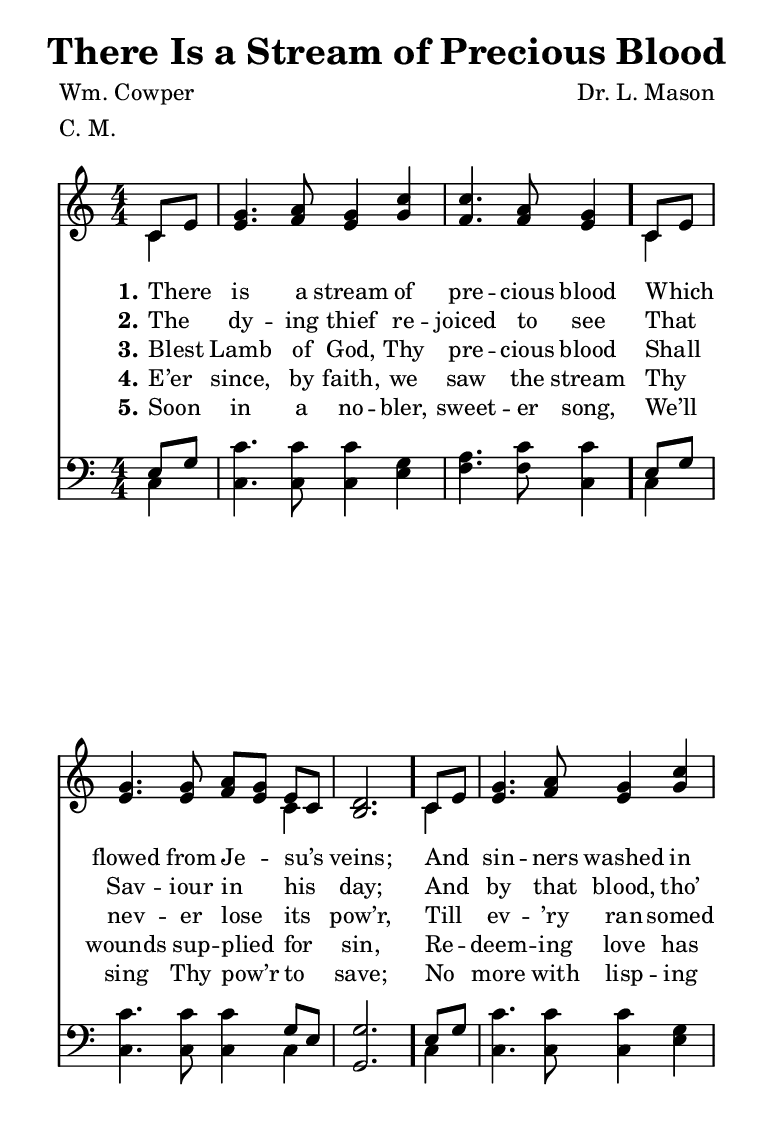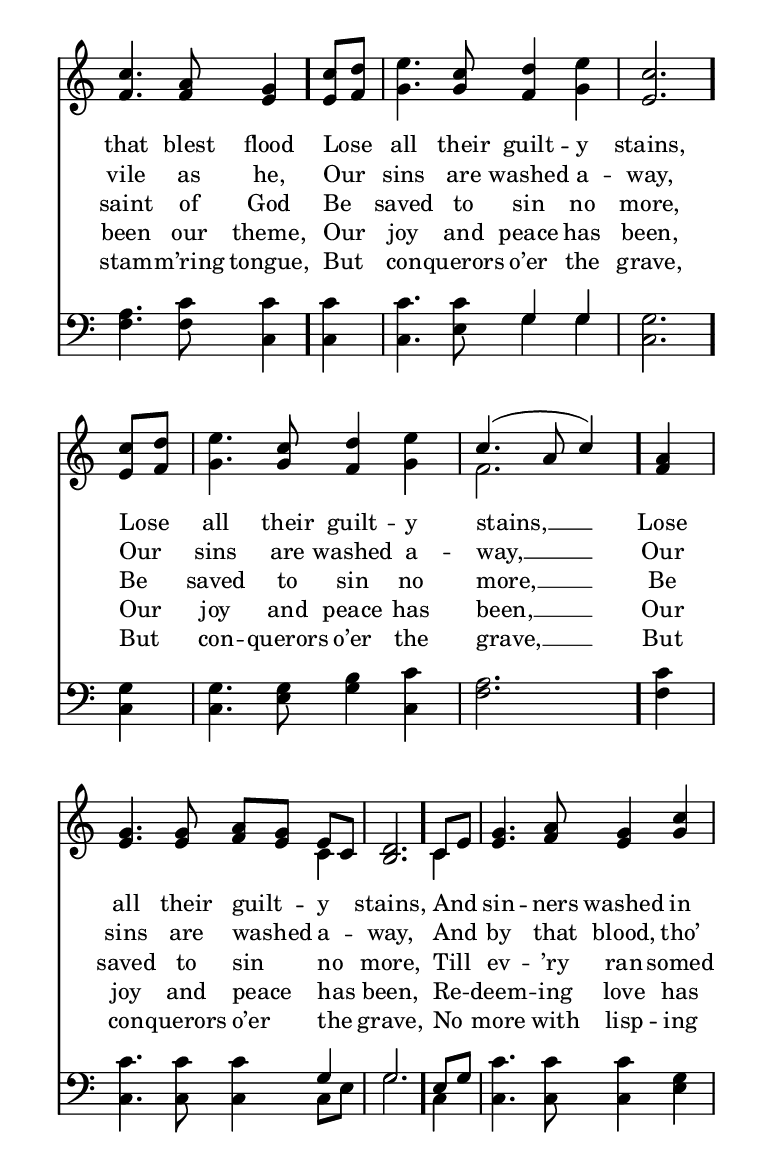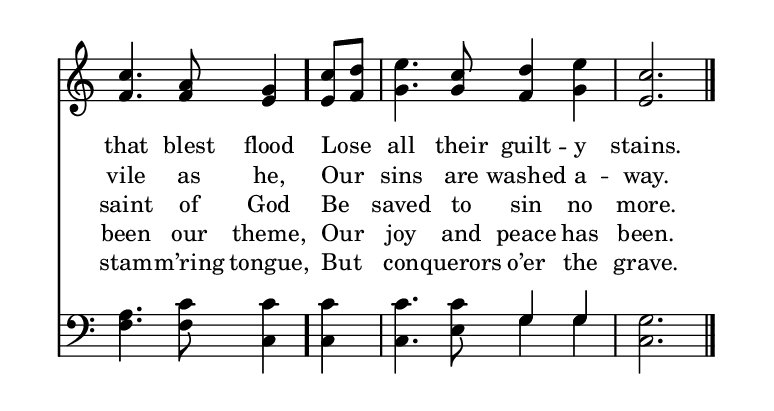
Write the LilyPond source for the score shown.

\include "common/global.ily"
\paper {
  \include "common/paper.ily"
}

\header{
  %gospel
  hymnnumber = "268"
  title = "There Is a Stream of Precious Blood"
  tunename = "Cowper"
  meter = "C. M."
  poet = "Wm. Cowper"
  composer = "Dr. L. Mason"
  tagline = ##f
}

global = {
  \include "common/overrides.ily"
  \override Staff.TimeSignature.style = #'numbered
  \time 4/4
  \override Score.MetronomeMark.transparent = ##t % hide all fermata changes too
  \tempo 4=80
  \key c \major
  \partial 4
  \autoBeamOff
}

notesSoprano = {
\global
\relative c' {

  c8[ e] | g4. a8 g4 c | c4. a8 g4
  c,8[ e] | g4. g8 a[ g] e[ c] | d2. \eogbreak
  c8[ e] | g4. a8 g4 c | c4. a8 g4
  c8[ d] | e4. c8 d4 e | c2. \eogbreak

  c8[ d] | e4. c8 d4 e | c4.( a8 c4)
  a4 | g4. g8 a8[ g] e[ c] | d2. \eogbreak
  c8[ e] | g4. a8 g4 c | c4. a8 g4
  c8[ d] | e4. c8 d4 e | c2. \eogbreak

  \bar "|."

}
}

notesAlto = {
\global
\relative e' {

  c4 | e4. f8 e4 g | f4. f8 e4
  c4 | e4. e8 f[ e] c4 | b2.
  c4 | e4. f8 e4 g | f4. f8 e4
  e8[ f] | g4. g8 f4 g | e2.

  e8[ f] | g4. g8 f4 g | f2.
  f4 | e4. e8 f8[ e] c4 | b2.
  c4 | e4. f8 e4 g | f4. f8 e4
  e8[ f] | g4. g8 f4 g | e2.

}
}

notesTenor = {
\global
\relative a {

  e8[ g] | c4. c8 c4 g | a4. c8 c4
  e,8[ g] | c4. c8 c4 g8[ e] | g2.
  e8[ g] | c4. c8 c4 g | a4. c8 c4
  c4 | c4. c8 g4 g | g2.

  g4 | g4. g8 b4 c | a2.
  c4 | c4. c8 c4 g | g2.
  e8[ g] | c4. c8 c4 g | a4. c8 c4
  c4 | c4. c8 g4 g | g2.

}
}

notesBass = {
\global
\relative f {

  c4 | c4. c8 c4 e4 | f4. f8 c4
  c4 | c4. c8 c4 c | g2.
  c4 | c4. c8 c4 e4 | f4. f8 c4
  c4 | c4. e8 g4 g | c,2.

  c4 | c4. e8 g4 c,4 | f2.
  f4 | c4. c8 c4 c8[ e] | g2.
  c,4 | c4. c8 c4 e4 | f4. f8 c4
  c4 | c4. e8 g4 g | c,2.

}
}

wordsA = \lyricmode {
\set stanza = "1."

There is a stream of pre -- cious blood \bar "."
Which flowed from Je -- su’s veins; \bar "."
And sin -- ners washed in that blest flood \bar "."
%{HIDE>%} Lose all their guilt -- y stains, \bar "." %{HIDE<%}
%{HIDE>%} Lose all their guilt -- y stains, __ \bar "." %{HIDE<%}
%{HIDE>%} Lose all their guilt -- y stains, \bar "." %{HIDE<%}
%{HIDE>%} And sin -- ners washed in that blest flood \bar "." %{HIDE<%}
Lose all their guilt -- y stains. \bar "."

}

wordsB = \lyricmode {
\set stanza = "2."

The dy -- ing thief re -- joiced to see
That Sav -- iour in his day;
And by that blood, tho’ vile as he,
%{HIDE>%} Our sins are washed a -- way, %{<HIDE%}
%{HIDE>%} Our sins are washed a -- way, __ %{<HIDE%}
%{HIDE>%} Our sins are washed a -- way, %{<HIDE%}
%{HIDE>%} And by that blood, tho’ vile as he, %{<HIDE%}
Our sins are washed a -- way.

}

wordsC = \lyricmode {
\set stanza = "3."

Blest Lamb of God, Thy pre -- cious blood
Shall nev -- er lose its pow’r,
Till ev -- ’ry ran -- somed saint of God
%{HIDE>%} Be saved to sin no more, %{<HIDE%}
%{HIDE>%} Be saved to sin no more, __ %{<HIDE%}
%{HIDE>%} Be saved to sin no more, %{<HIDE%}
%{HIDE>%} Till ev -- ’ry ran -- somed saint of God %{<HIDE%}
Be saved to sin no more.

}

wordsD = \lyricmode {
\set stanza = "4."

E’er since, by faith, we saw the stream
Thy wounds sup -- plied for sin,
Re -- deem -- ing love has been our theme,
%{HIDE>%} Our joy and peace has been, %{<HIDE%}
%{HIDE>%} Our joy and peace has been, __ %{<HIDE%}
%{HIDE>%} Our joy and peace has been, %{<HIDE%}
%{HIDE>%} Re -- deem -- ing love has been our theme, %{<HIDE%}
Our joy and peace has been.

}

wordsE = \lyricmode {
\set stanza = "5."

Soon in a no -- bler, sweet -- er song,
We’ll sing Thy pow’r to save;
No more with lisp -- ing stam -- m’ring tongue,
%{HIDE>%} But con -- querors o’er the grave, %{<HIDE%}
%{HIDE>%} But con -- querors o’er the grave, __ %{<HIDE%}
%{HIDE>%} But con -- querors o’er the grave, %{<HIDE%}
%{HIDE>%} No more with lisp -- ing stam -- m’ring tongue, %{<HIDE%}
But con -- querors o’er the grave.

}

\score {
  \context ChoirStaff <<
    \context Staff = upper <<
      \set Staff.autoBeaming = ##f
      \set ChoirStaff.systemStartDelimiter = #'SystemStartBar
      \set ChoirStaff.printPartCombineTexts = ##f
      \partcombine #'(2 . 9) \notesSoprano \notesAlto
      \context NullVoice = sopranos { \voiceOne << \notesSoprano >> }
      \context NullVoice = altos { \voiceTwo << \notesAlto >> }
      \context Lyrics = one   \lyricsto sopranos \wordsA
      \context Lyrics = two   \lyricsto sopranos \wordsB
      \context Lyrics = three \lyricsto sopranos \wordsC
      \context Lyrics = four  \lyricsto sopranos \wordsD
      \context Lyrics = five  \lyricsto sopranos \wordsE
    >>
    \context Staff = men <<
      \set Staff.autoBeaming = ##f
      \clef bass
      \set ChoirStaff.printPartCombineTexts = ##f
      \partcombine #'(2 . 9) \notesTenor \notesBass
      \context NullVoice = tenors { \voiceOne << \notesTenor >> }
      \context NullVoice = basses { \voiceTwo << \notesBass >> }
    >>
  >>
  \layout {
    \include "common/layout.ily"
  }
  \midi{
    \include "common/midi.ily"
  }
}

\version "2.19.49"  % necessary for upgrading to future LilyPond versions.

% vi:set et ts=2 sw=2 ai nocindent syntax=lilypond:
